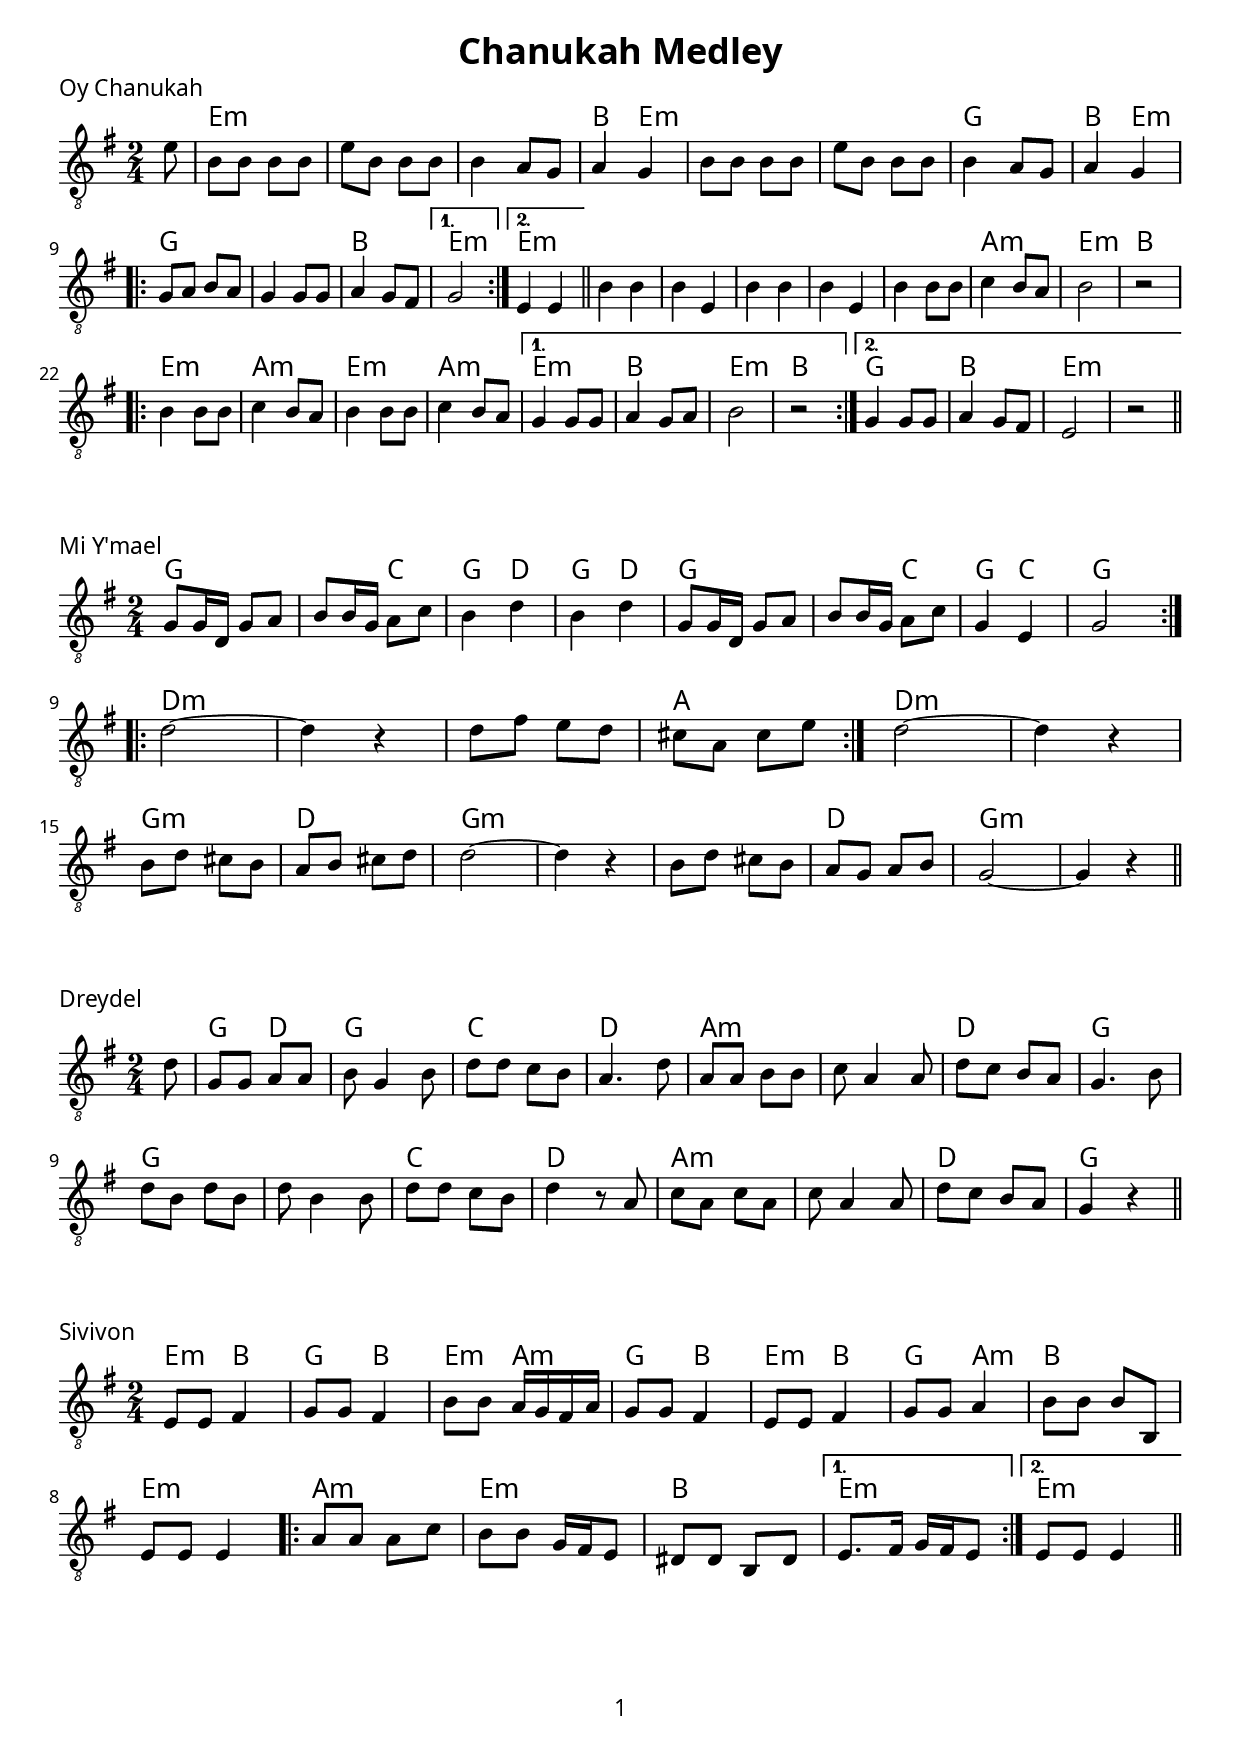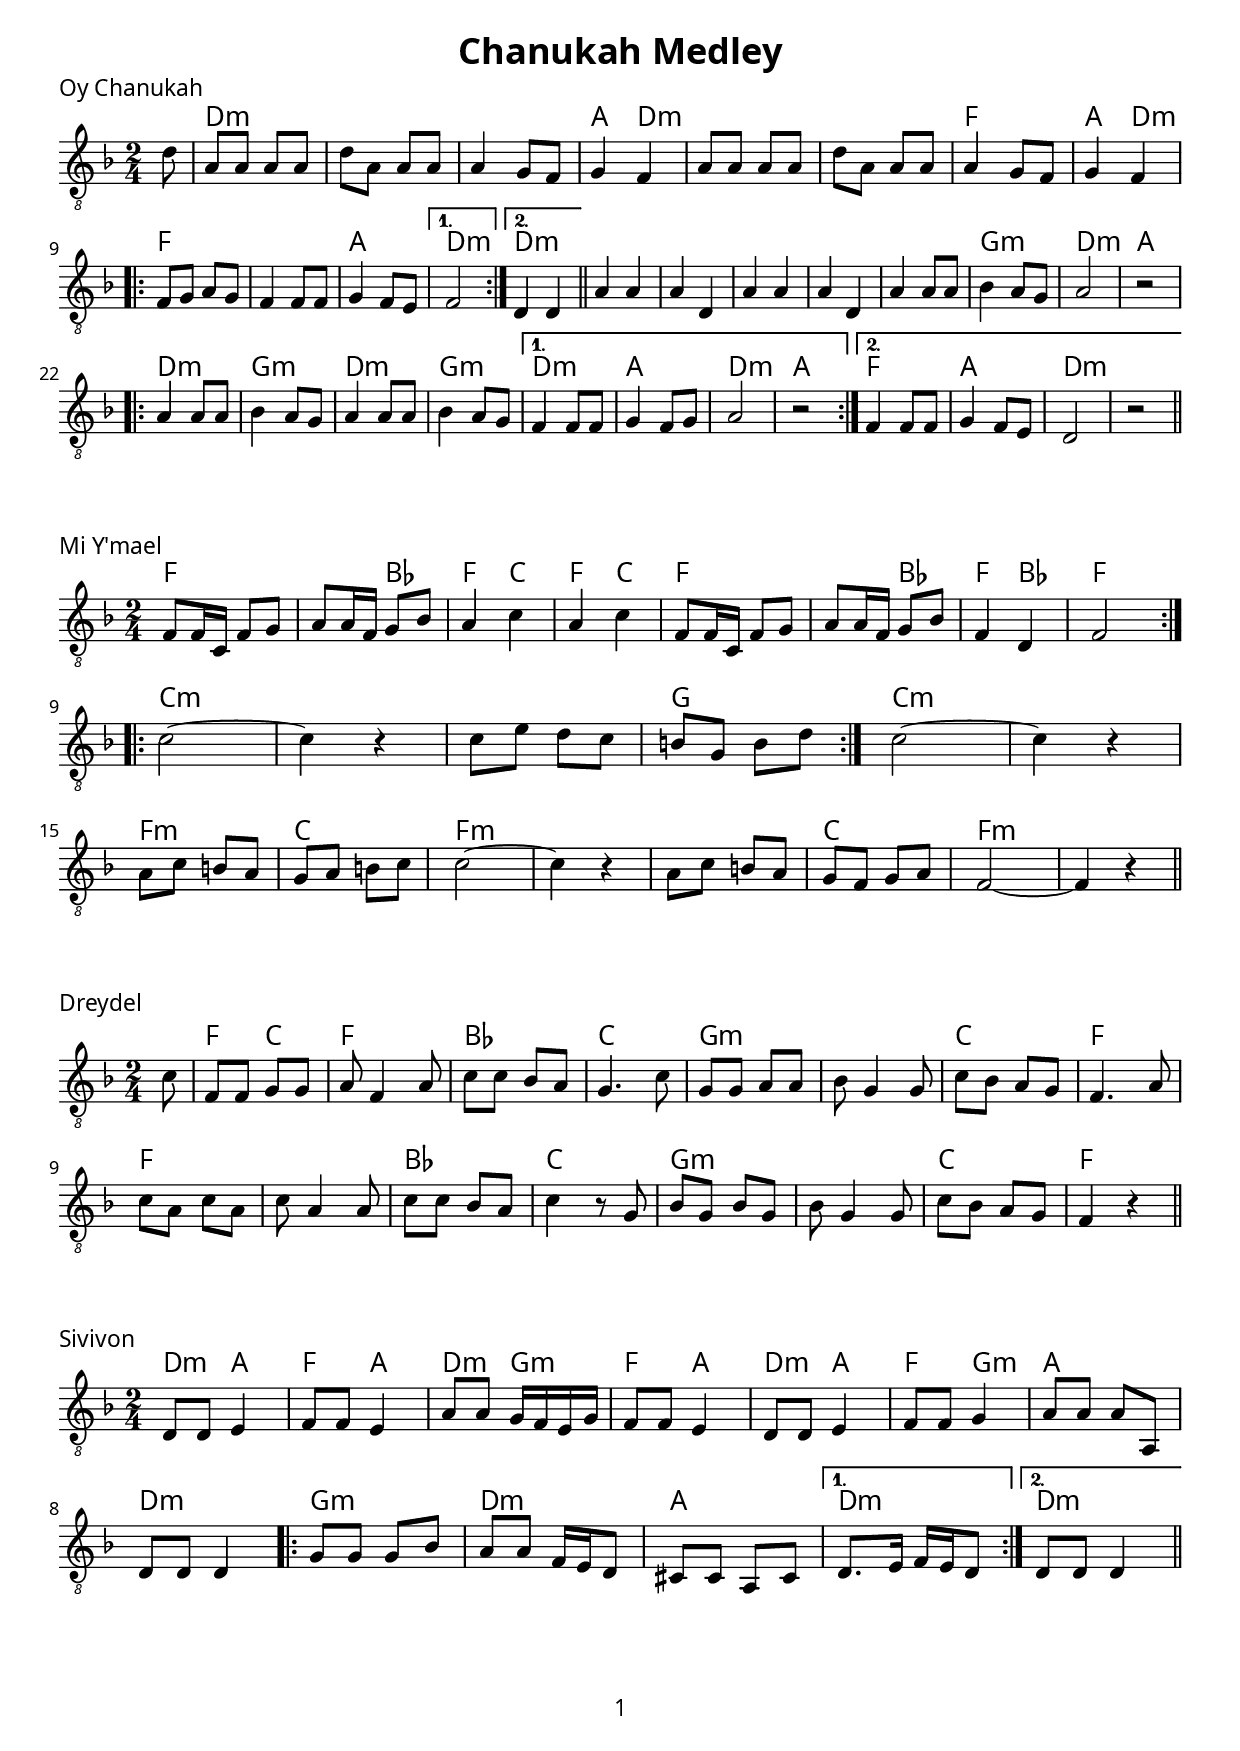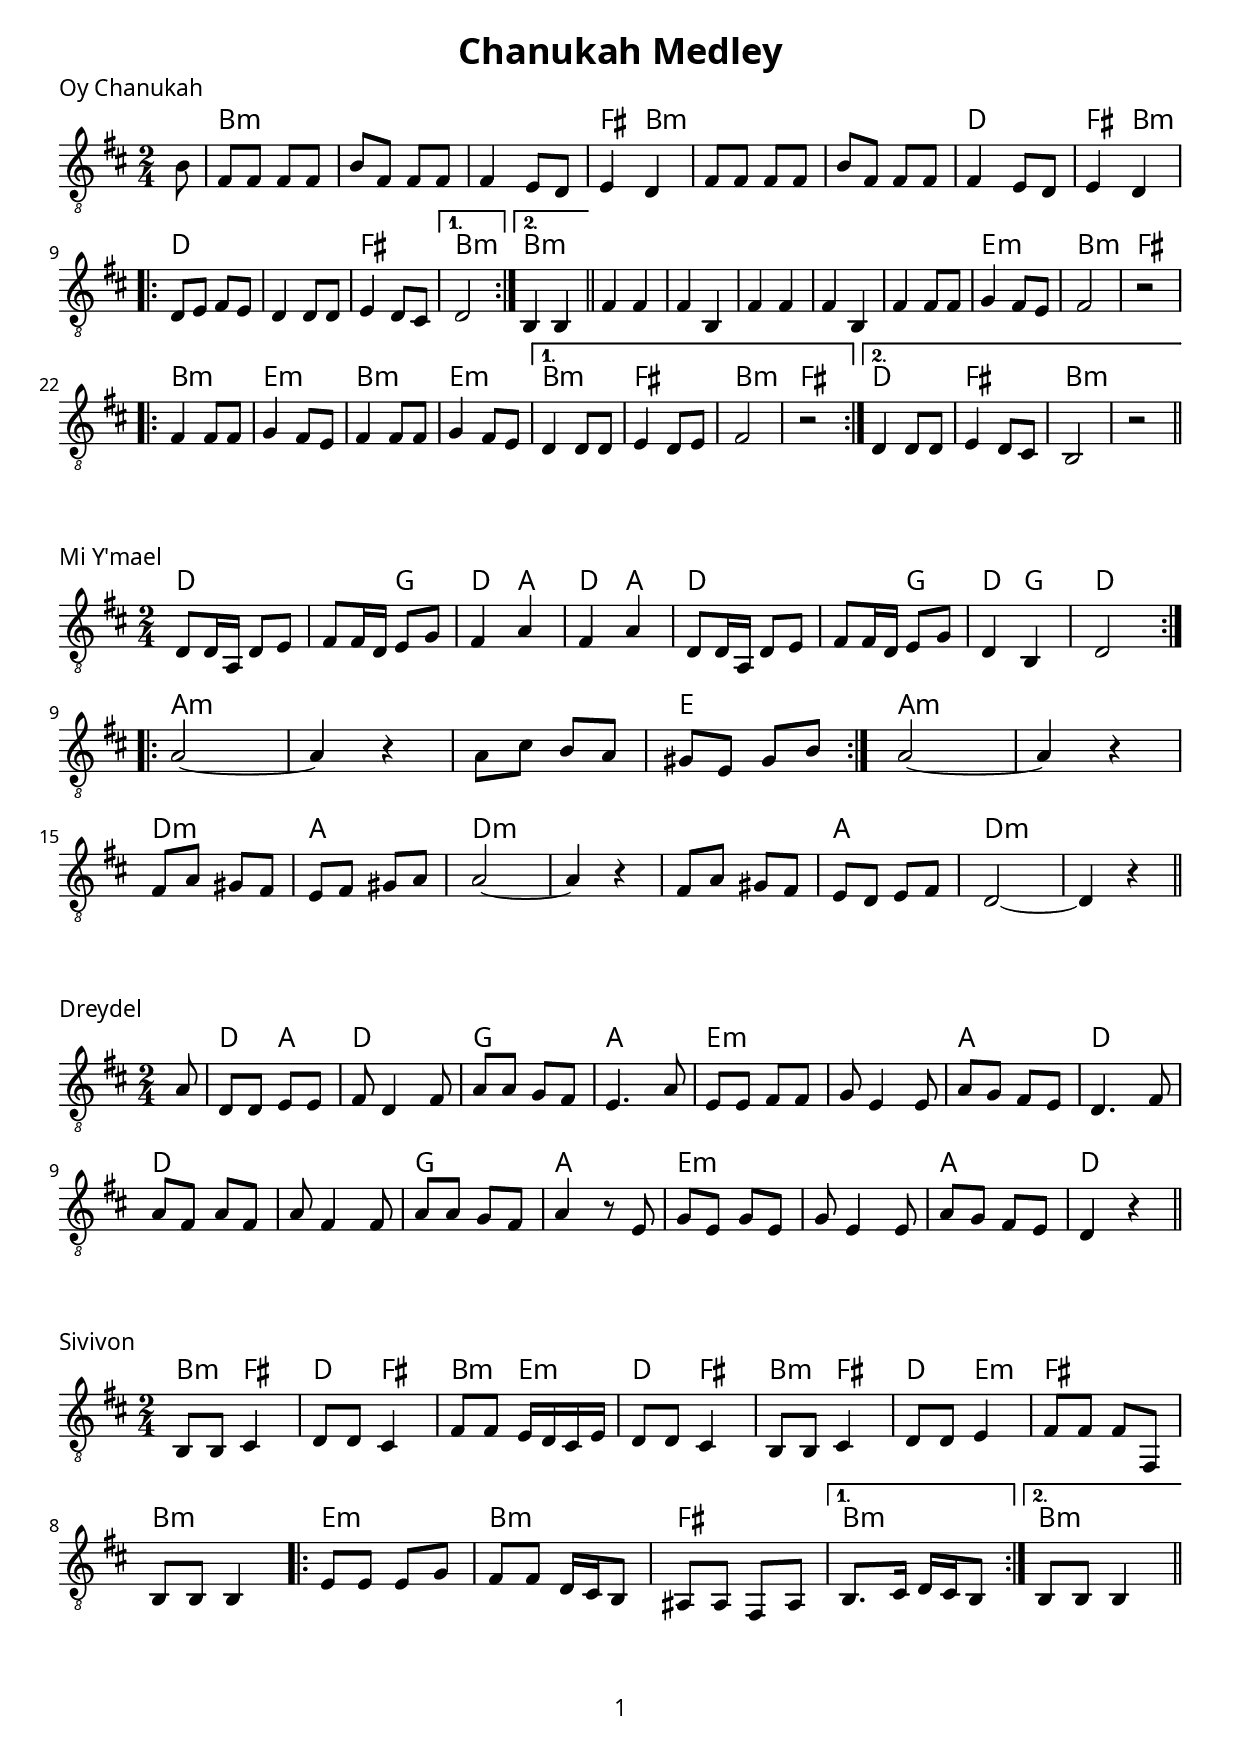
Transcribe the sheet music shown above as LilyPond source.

% DEFINIZIONI {{{
\version "2.18.2"

\header {
  title = "Chanukah Medley"
}

\paper{
  print-first-page-number = ##t
  oddHeaderMarkup = \markup \null
  evenHeaderMarkup = \markup \null
  oddFooterMarkup = \markup {
    \fill-line {
      \on-the-fly \print-page-number-check-first
      \fromproperty #'page:page-number-string
    }
  }
  evenFooterMarkup = \oddFooterMarkup
  #(set-global-staff-size 10)

  myStaffSize = #20
  fonts = #(make-pango-font-tree
  "FontAwesome"
  "FontAwesome"
  "FontAwesome"
  (/ myStaffSize 20))
}

global = {
  \key f \major
  \numericTimeSignature
  \time 2/4
  \set Score.markFormatter = #format-mark-box-alphabet
}
\layout { indent = #0 }
%}}}

% {{{ Oy Chanukah
  temaA = {
    \partial 8 d8
    a8 a a a | d a a a | a4 g8 f | g4 f | a8 a a a | d a a a | a4 g8 f | g4 f |\break
    \repeat volta 2{
      f8 g a g | f4 f8 f | g4 f8 e |
    }
    \alternative
    {
      {f2|}
      {d4 d|}
    }
    a'4 a | a d, | a' a | a d, | a' a8 a | bes4 a8 g | a2 | r2 |
    \break
    \repeat volta 2{
      a4 a8 a | bes4 a8 g | a4 a8 a | bes4 a8 g |
    }
    \alternative{
      {f4 f8 f | g4 f8 g | a2 | r2 |}
      {f4 f8 f | g4 f8 e | d2 | r2 |}
    }
    \bar "||"
  }

  accordiA = \chordmode{
    \set chordChanges = ##t
    \partial 8 s8
    d2:m | d2:m | d2:m | a4 d4:m | d2:m | d2:m | f2 | a4 d4:m |
    \repeat volta 2{
      f2 | f2 | a2 |
    }
    \alternative
    {
      { d2:m |}
      {\once \set chordChanges = ##f d2:m |}
    }
    \bar "||"
    d2:m | d2:m | d2:m | d2:m | d2:m | g2:m | d2:m | a2 |
    \repeat volta 2{
      d2:m | g2:m | d2:m | g2:m |
    }
    \alternative{
      {d2:m | a2 | d2:m | a2 |}
      {f2 | a2 | d2:m | d2:m |}
    }
  }
% }}}

% {{{ Mi Y'mael
  temaB ={
    \repeat volta 2{
      f,8 f16 c f8 g | a a16 f g8 bes | a4 c4 | a c | f,8 f16 c f8 g | a a16 f g8 bes | f4 d4 | f2 |
    }
    \break
    \repeat volta 2 {c'2~ | c4 r4 | c8 e d c | b g b d |}
    c2~ | c4 r4 | \break
    a8 c b a | g a b c | c2~ | c4 r4 | a8 c b a | g f g a | f2~ | f4 r4 |
    \bar "||"
  }

  accordiB = \chordmode{
    \set chordChanges = ##t
    \repeat volta 2{
      f2 | f4 bes4 | f4 c4 | f4 c4 | f2 | f4 bes4 | f4 bes4 | f2 |
    }
    \repeat volta 2 {c2:m | c2:m | c2:m | g2 |}
    c2:m | c2:m | f2:m | c | f2:m | f2:m | f2:m | c2 | f2:m | f2:m |
  }
%}}}

% {{{ Dreydel
  temaC ={
    \partial 8 c8
    f,8 f g g | a f4 a8 | c8 c bes a | g4. c8 | g g a a | bes8 g4 g8 | c bes a g | f4. a8 |
    c8 a c a | c a4 a8 | c8 c bes a | c4 r8 g8 | bes8 g bes8 g | bes8 g4 g8 | c8 bes a g | f4 r4 |
    \bar "||"
  }

  accordiC = \chordmode{
    \set chordChanges = ##t
    \partial 8 s8
    f4 c4 | f2 | bes2 | c2 | g2:m | g2:m | c2 | f2|
    f2 | f2 | bes2 | c2 | g2:m | g2:m | c2 | f2 |
  }
%}}}

% {{{ Sivivon
  temaD ={
    d,8 d e4 | f8 f e4 | a8 a g16 f e g | f8 f e4 | d8 d e4 | f8 f g4 | a8 a a a, | d8 d d4 |
    \repeat volta 2{
      g8 g g bes | a8 a f16 e d8 | cis8 cis a cis | 
    }
    \alternative{
      {d8. e16 f e d8 |}
      {d8 d d4}
    }
    \bar "||"
  }

  accordiD = \chordmode{
    \set chordChanges = ##t
    d4:m a4 | f4 a4 | d4:m g4:m | f4 a4 | d4:m a4 | f4 g4:m | a2 | d2:m |
    \repeat volta 2{
      g2:m | d2:m | a2 |
    }
    \alternative{
      {d2:m|}
      {d2:m|}
    }
  }
%}}}

% SCORE {{{
temaPartA = \new Staff \with {
  instrumentName = ""
  midiInstrument = "piano"
} { \clef "treble_8" \relative c' {\global \temaA }}

chordsPartA ={
  \new ChordNames {
    \accordiA
  }
}

temaPartB = \new Staff \with {
  instrumentName = ""
  midiInstrument = "piano"
} { \clef "treble_8" \relative c' {\global \temaB }}

chordsPartB ={
  \new ChordNames {
    \accordiB
  }
}

temaPartC = \new Staff \with {
  instrumentName = ""
  midiInstrument = "piano"
} { \clef "treble_8" \relative c' {\global \temaC }}

chordsPartC ={
  \new ChordNames {
    \accordiC
  }
}

temaPartD = \new Staff \with {
  instrumentName = ""
  midiInstrument = "piano"
} { \clef "treble_8" \relative c' {\global \temaD }}

chordsPartD ={
  \new ChordNames {
    \accordiD
  }
}

\book{
  \bookOutputSuffix "C"
  \score{ 
    <<
      \chordsPartA
      \temaPartA
    >>
    \header {piece = "Oy Chanukah"}
  }

  \score{ 
    <<
      \chordsPartB
      \temaPartB
    >>
    \header {piece = "Mi Y'mael"}
  }

  \score{ 
    <<
      \chordsPartC
      \temaPartC
    >>
    \header {piece = "Dreydel"}
  }

  \score{ 
    <<
      \chordsPartD
      \temaPartD
    >>
    \header {piece = "Sivivon"}
  }
}

\book{
  \bookOutputSuffix "Bb"
  \score{ 
    <<
      \transpose c d { \chordsPartA }
      \transpose c d { \temaPartA }
    >>
    \header {piece = "Oy Chanukah"}
  }

  \score{ 
    <<
      \transpose c d { \chordsPartB }
      \transpose c d { \temaPartB }
    >>
    \header {piece = "Mi Y'mael"}
  }

  \score{ 
    <<
      \transpose c d { \chordsPartC }
      \transpose c d { \temaPartC }
    >>
    \header {piece = "Dreydel"}
  }

  \score{ 
    <<
      \transpose c d { \chordsPartD }
      \transpose c d { \temaPartD }
    >>
    \header {piece = "Sivivon"}
  }
}

\book{
  \bookOutputSuffix "Eb"
  \score{ 
    <<
      \transpose ees c { \chordsPartA }
      \transpose ees c { \temaPartA }
    >>
    \header {piece = "Oy Chanukah"}
  }

  \score{ 
    <<
      \transpose ees c { \chordsPartB }
      \transpose ees c { \temaPartB }
    >>
    \header {piece = "Mi Y'mael"}
  }

  \score{ 
    <<
      \transpose ees c { \chordsPartC }
      \transpose ees c { \temaPartC }
    >>
    \header {piece = "Dreydel"}
  }

  \score{ 
    <<
      \transpose ees c { \chordsPartD }
      \transpose ees c { \temaPartD }
    >>
    \header {piece = "Sivivon"}
  }
}
